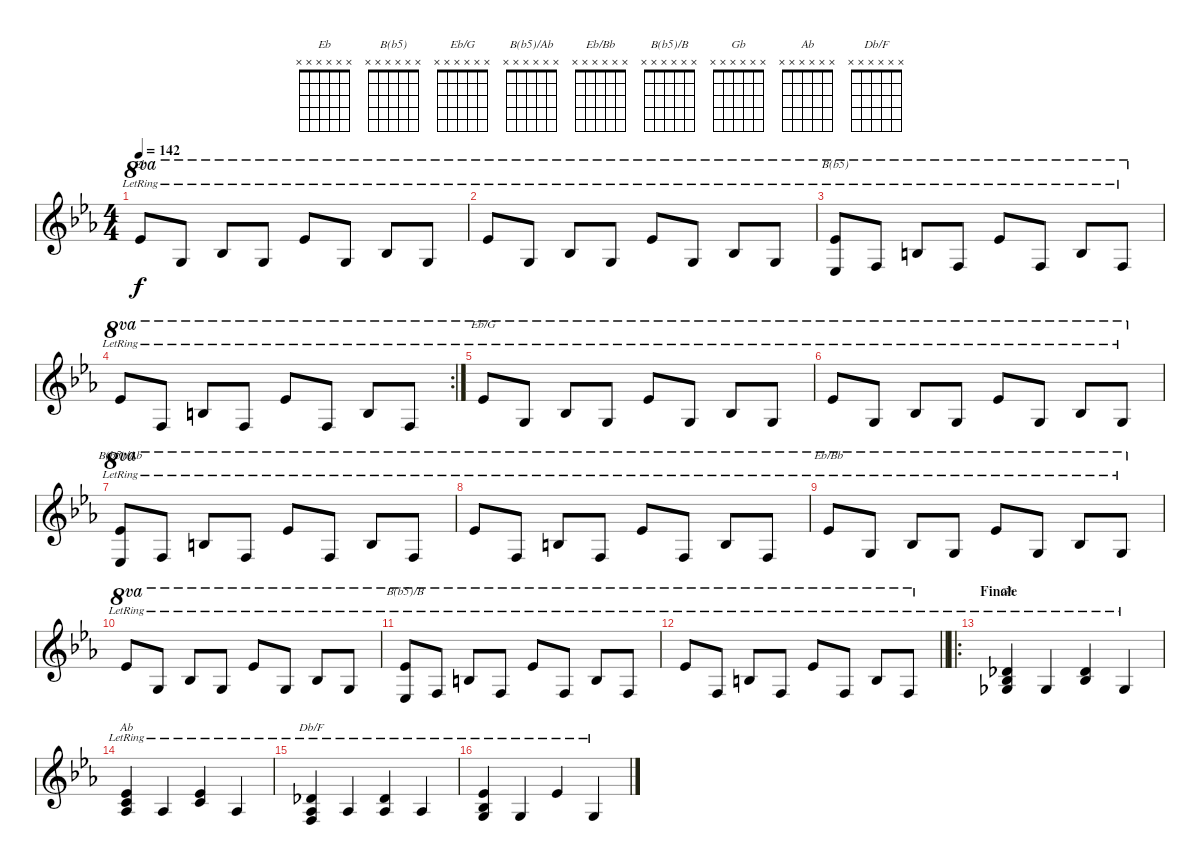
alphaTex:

\track "" {instrument acousticgrandpiano}
\staff {score}
\tuning (E4 B3 G3 D3 A2 E2) {hide}
\chord ("Eb" x x x x x x)
\chord ("B(b5)" x x x x x x)
\chord ("Eb/G" x x x x x x)
\chord ("B(b5)/Ab" x x x x x x)
\chord ("Eb/Bb" x x x x x x)
\chord ("B(b5)/B" x x x x x x)
\chord ("Gb" x x x x x x)
\chord ("Ab" x x x x x x)
\chord ("Db/F" x x x x x x)
\ts (4 4)
\tempo 142
\clef g2
\ks eb
11.1{lr}.8{ch "Eb" ot 8va dy f} 12.3{lr}.8{ot 8va} 11.2{lr}.8{ot 8va} 12.3{lr}.8{ot 8va} 11.1{lr}.8{ot 8va} 12.3{lr}.8{ot 8va} 11.2{lr}.8{ot 8va} 12.3{lr}.8{ot 8va} |
11.1{lr}.8{ot 8va} 12.3{lr}.8{ot 8va} 11.2{lr}.8{ot 8va} 12.3{lr}.8{ot 8va} 11.1{lr}.8{ot 8va} 12.3{lr}.8{ot 8va} 11.2{lr}.8{ot 8va} 12.3{lr}.8{ot 8va} |
(11.1{lr} 13.4{lr}).8{ch "B(b5)" ot 8va} 10.3{lr}.8{ot 8va} 12.2{lr}.8{ot 8va} 10.3{lr}.8{ot 8va} 11.1{lr}.8{ot 8va} 10.3{lr}.8{ot 8va} 12.2{lr}.8{ot 8va} 10.3{lr}.8{ot 8va} |
\rc 2
11.1{lr}.8{ot 8va} 10.3{lr}.8{ot 8va} 12.2{lr}.8{ot 8va} 10.3{lr}.8{ot 8va} 11.1{lr}.8{ot 8va} 10.3{lr}.8{ot 8va} 12.2{lr}.8{ot 8va} 10.3{lr}.8{ot 8va} |
11.1{lr}.8{ch "Eb/G" ot 8va} 12.3{lr}.8{ot 8va} 11.2{lr}.8{ot 8va} 12.3{lr}.8{ot 8va} 11.1{lr}.8{ot 8va} 12.3{lr}.8{ot 8va} 11.2{lr}.8{ot 8va} 12.3{lr}.8{ot 8va} |
11.1{lr}.8{ot 8va} 12.3{lr}.8{ot 8va} 11.2{lr}.8{ot 8va} 12.3{lr}.8{ot 8va} 11.1{lr}.8{ot 8va} 12.3{lr}.8{ot 8va} 11.2{lr}.8{ot 8va} 12.3{lr}.8{ot 8va} |
(11.1{lr} 13.4).8{ch "B(b5)/Ab" ot 8va} 10.3{lr}.8{ot 8va} 12.2{lr}.8{ot 8va} 10.3{lr}.8{ot 8va} 11.1{lr}.8{ot 8va} 10.3{lr}.8{ot 8va} 12.2{lr}.8{ot 8va} 10.3{lr}.8{ot 8va} |
11.1{lr}.8{ot 8va} 10.3{lr}.8{ot 8va} 12.2{lr}.8{ot 8va} 10.3{lr}.8{ot 8va} 11.1{lr}.8{ot 8va} 10.3{lr}.8{ot 8va} 12.2{lr}.8{ot 8va} 10.3{lr}.8{ot 8va} |
11.1{lr}.8{ch "Eb/Bb" ot 8va} 12.3{lr}.8{ot 8va} 11.2{lr}.8{ot 8va} 12.3{lr}.8{ot 8va} 11.1{lr}.8{ot 8va} 12.3{lr}.8{ot 8va} 11.2{lr}.8{ot 8va} 12.3{lr}.8{ot 8va} |
11.1{lr}.8{ot 8va} 12.3{lr}.8{ot 8va} 11.2{lr}.8{ot 8va} 12.3{lr}.8{ot 8va} 11.1{lr}.8{ot 8va} 12.3{lr}.8{ot 8va} 11.2{lr}.8{ot 8va} 12.3{lr}.8{ot 8va} |
(11.1{lr} 13.4).8{ch "B(b5)/B" ot 8va} 10.3{lr}.8{ot 8va} 12.2{lr}.8{ot 8va} 10.3{lr}.8{ot 8va} 11.1{lr}.8{ot 8va} 10.3{lr}.8{ot 8va} 12.2{lr}.8{ot 8va} 10.3{lr}.8{ot 8va} |
\barLineRight lightlight
11.1{lr}.8{ot 8va} 10.3{lr}.8{ot 8va} 12.2{lr}.8{ot 8va} 10.3{lr}.8{ot 8va} 11.1{lr}.8{ot 8va} 10.3{lr}.8{ot 8va} 12.2{lr}.8{ot 8va} 10.3{lr}.8{ot 8va} |
\ro
\section ("" "Finale")
(2.2{lr} 3.3{lr} 4.4{lr}).4{ch "Gb"} 4.4{lr}.4 (2.2{lr} 3.3{lr}).4 4.4{lr}.4 |
(4.2{lr} 5.3{lr} 6.4{lr}).4{ch "Ab"} 6.4{lr}.4 (4.2{lr} 5.3{lr}).4 6.4{lr}.4 |
(2.2{lr} 1.3{lr} 3.4{lr}).4{ch "Db/F"} 1.3{lr}.4 (2.2{lr} 1.3{lr}).4 1.3{lr}.4 |
(4.2{lr} 3.3{lr} 5.4{lr}).4 5.4{lr}.4 4.2{lr}.4 5.4{lr}.4
